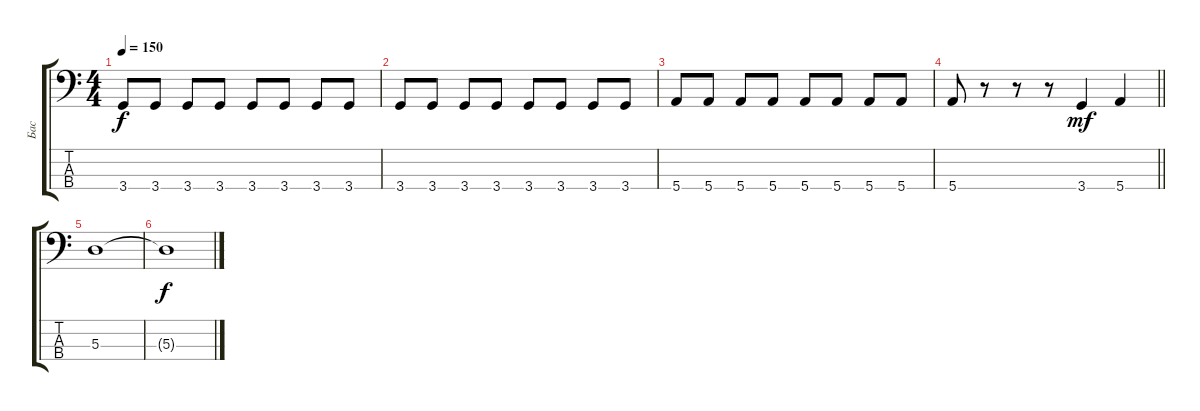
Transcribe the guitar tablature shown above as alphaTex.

\track ("Бас" "Бас") {instrument electricbassfinger}
\staff {score tabs}
\tuning (G2 D2 A1 E1) {hide}
\ts (4 4)
\tempo 150
\clef f4
\ks c
3.4.8{dy f} 3.4.8 3.4.8 3.4.8 3.4.8 3.4.8 3.4.8 3.4.8 |
3.4.8 3.4.8 3.4.8 3.4.8 3.4.8 3.4.8 3.4.8 3.4.8 |
5.4.8 5.4.8 5.4.8 5.4.8 5.4.8 5.4.8 5.4.8 5.4.8 |
\barLineRight lightlight
5.4.8 r.8 r.8 r.8 3.4.4{dy mf} 5.4.4 |
5.3.1 |
5.3{t}.1{dy f}
